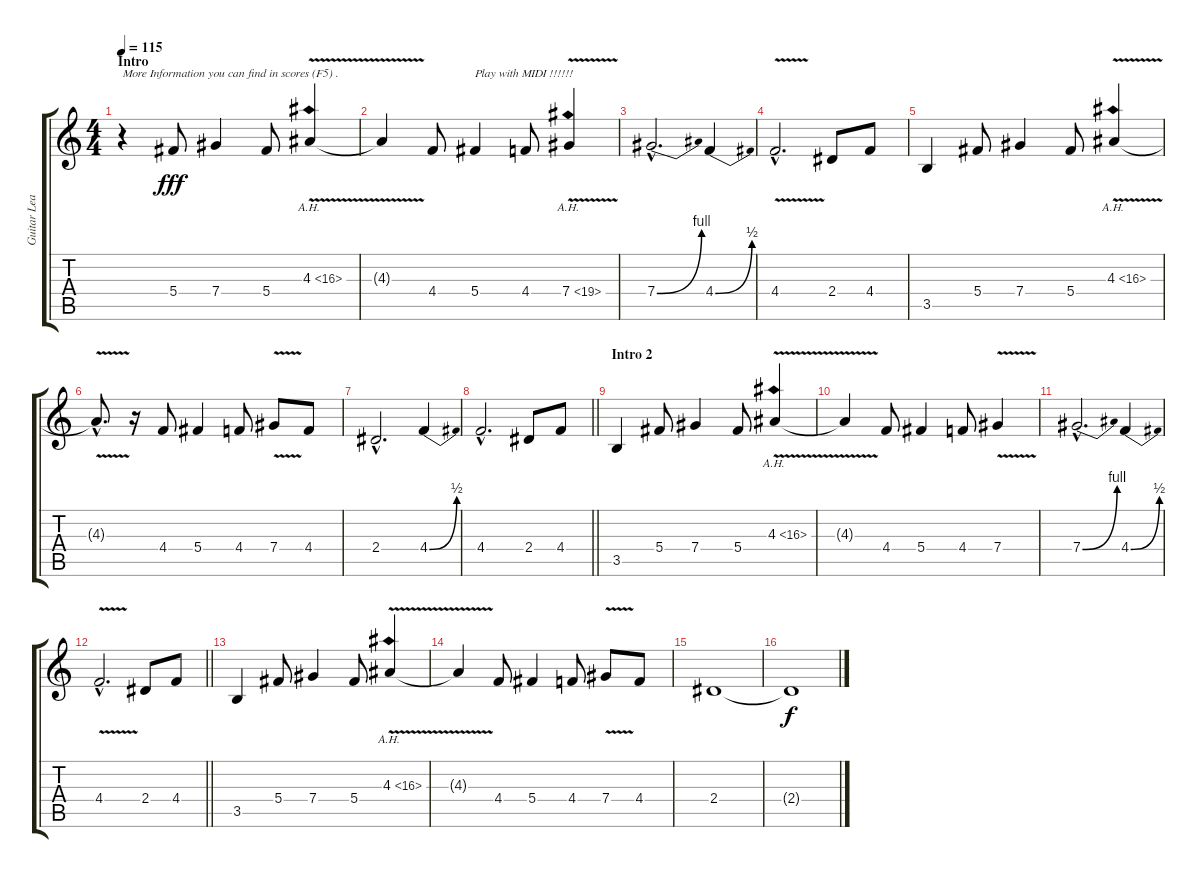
\track ("Guitar Lead 2" "Guitar Lea") {instrument overdrivenguitar}
\staff {score tabs}
\tuning (Eb4 Bb3 Gb3 Db3 Ab2 Eb2) {hide}
\ts (4 4)
\section ("" "Intro")
\tempo 115
\clef g2
\ks c
r.4{txt "More Information you can find in scores (F5) ." dy fff volume 16 instrument overdrivenguitar} 5.4.8 7.4.4 5.4.8 4.3{ah 12 v}.4 |
4.3{t}.4 4.4.8 5.4.4{txt "Play with MIDI !!!!!!"} 4.4.8 7.4{ah 12 v}.4 |
7.4{be (bend 0 0 60 4) hac}.2{d} 4.4{be (bend 0 0 60 2)}.4 |
4.4{v hac}.2{d} 2.4.8 4.4.8 |
3.5.4{volume 16} 5.4.8 7.4.4 5.4.8 4.3{ah 12 v}.4 |
4.3{hac t}.8{d} r.16 4.4.8 5.4.4 4.4.8 7.4{v}.8 4.4.8 |
2.4{hac}.2{d} 4.4{be (bend 0 0 60 2)}.4 |
\barLineRight lightlight
4.4{hac}.2{d} 2.4.8 4.4.8 |
\section ("" "Intro 2")
3.5.4 5.4.8 7.4.4 5.4.8 4.3{ah 12 v}.4 |
4.3{t}.4 4.4.8 5.4.4 4.4.8 7.4{v}.4 |
7.4{be (bend 0 0 60 4) hac}.2{d} 4.4{be (bend 0 0 60 2)}.4 |
\barLineRight lightlight
4.4{v hac}.2{d} 2.4.8 4.4.8 |
3.5.4 5.4.8 7.4.4 5.4.8 4.3{ah 12 v}.4 |
4.3{t}.4 4.4.8 5.4.4 4.4.8 7.4{v}.8 4.4.8 |
2.4.1{volume 0} |
2.4{t}.1{dy f}
